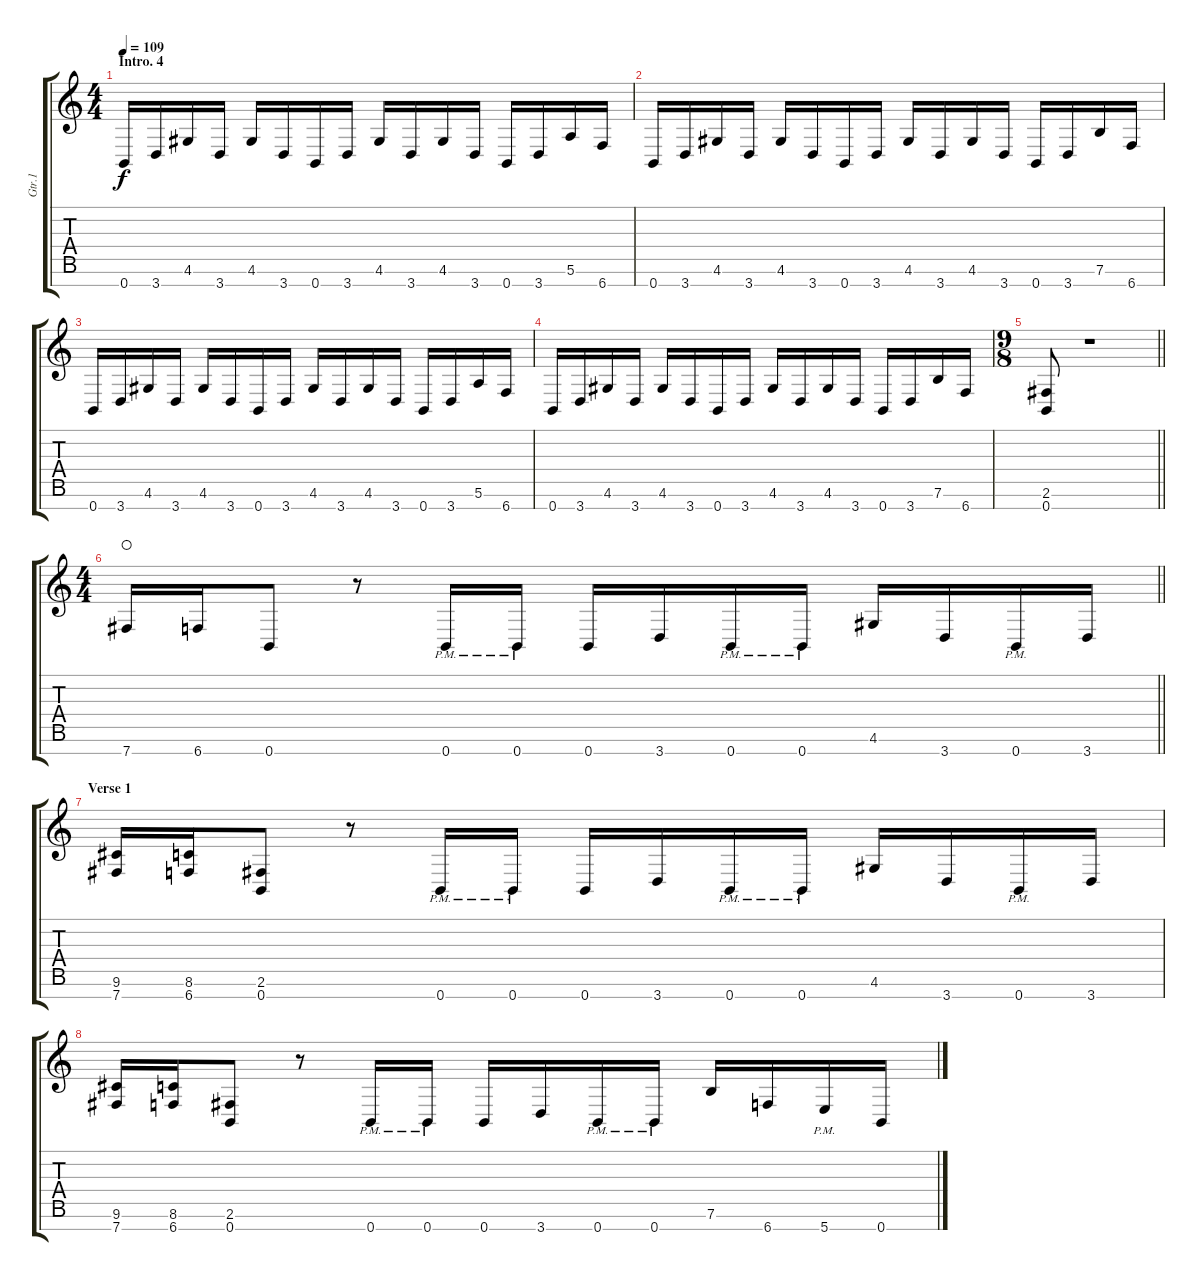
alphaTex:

\track ("Gtr.1" "Gtr.1") {instrument distortionguitar}
\staff {score tabs}
\tuning (E4 B3 G3 D3 A2 E2 B1) {hide}
\ts (4 4)
\section ("" "Intro. 4")
\tempo 109
\clef g2
\ks c
0.7.16{dy f} 3.7.16 4.6.16 3.7.16 4.6.16 3.7.16 0.7.16 3.7.16 4.6.16 3.7.16 4.6.16 3.7.16 0.7.16 3.7.16 5.6.16 6.7.16 |
0.7.16 3.7.16 4.6.16 3.7.16 4.6.16 3.7.16 0.7.16 3.7.16 4.6.16 3.7.16 4.6.16 3.7.16 0.7.16 3.7.16 7.6.16 6.7.16 |
0.7.16 3.7.16 4.6.16 3.7.16 4.6.16 3.7.16 0.7.16 3.7.16 4.6.16 3.7.16 4.6.16 3.7.16 0.7.16 3.7.16 5.6.16 6.7.16 |
0.7.16 3.7.16 4.6.16 3.7.16 4.6.16 3.7.16 0.7.16 3.7.16 4.6.16 3.7.16 4.6.16 3.7.16 0.7.16 3.7.16 7.6.16 6.7.16 |
\ts (9 8)
\barLineRight lightlight
(2.6 0.7).8 r.1 |
\ts (4 4)
\barLineRight lightlight
7.7.16{waho} 6.7.16 0.7.8 r.8 0.7{pm}.16 0.7{pm}.16 0.7.16 3.7.16 0.7{pm}.16 0.7{pm}.16 4.6.16 3.7.16 0.7{pm}.16 3.7.16 |
\section ("" "Verse 1")
(9.6 7.7).16 (8.6 6.7).16 (2.6 0.7).8 r.8 0.7{pm}.16 0.7{pm}.16 0.7.16 3.7.16 0.7{pm}.16 0.7{pm}.16 4.6.16 3.7.16 0.7{pm}.16 3.7.16 |
(9.6 7.7).16 (8.6 6.7).16 (2.6 0.7).8 r.8 0.7{pm}.16 0.7{pm}.16 0.7.16 3.7.16 0.7{pm}.16 0.7{pm}.16 7.6.16 6.7.16 5.7{pm}.16 0.7.16
